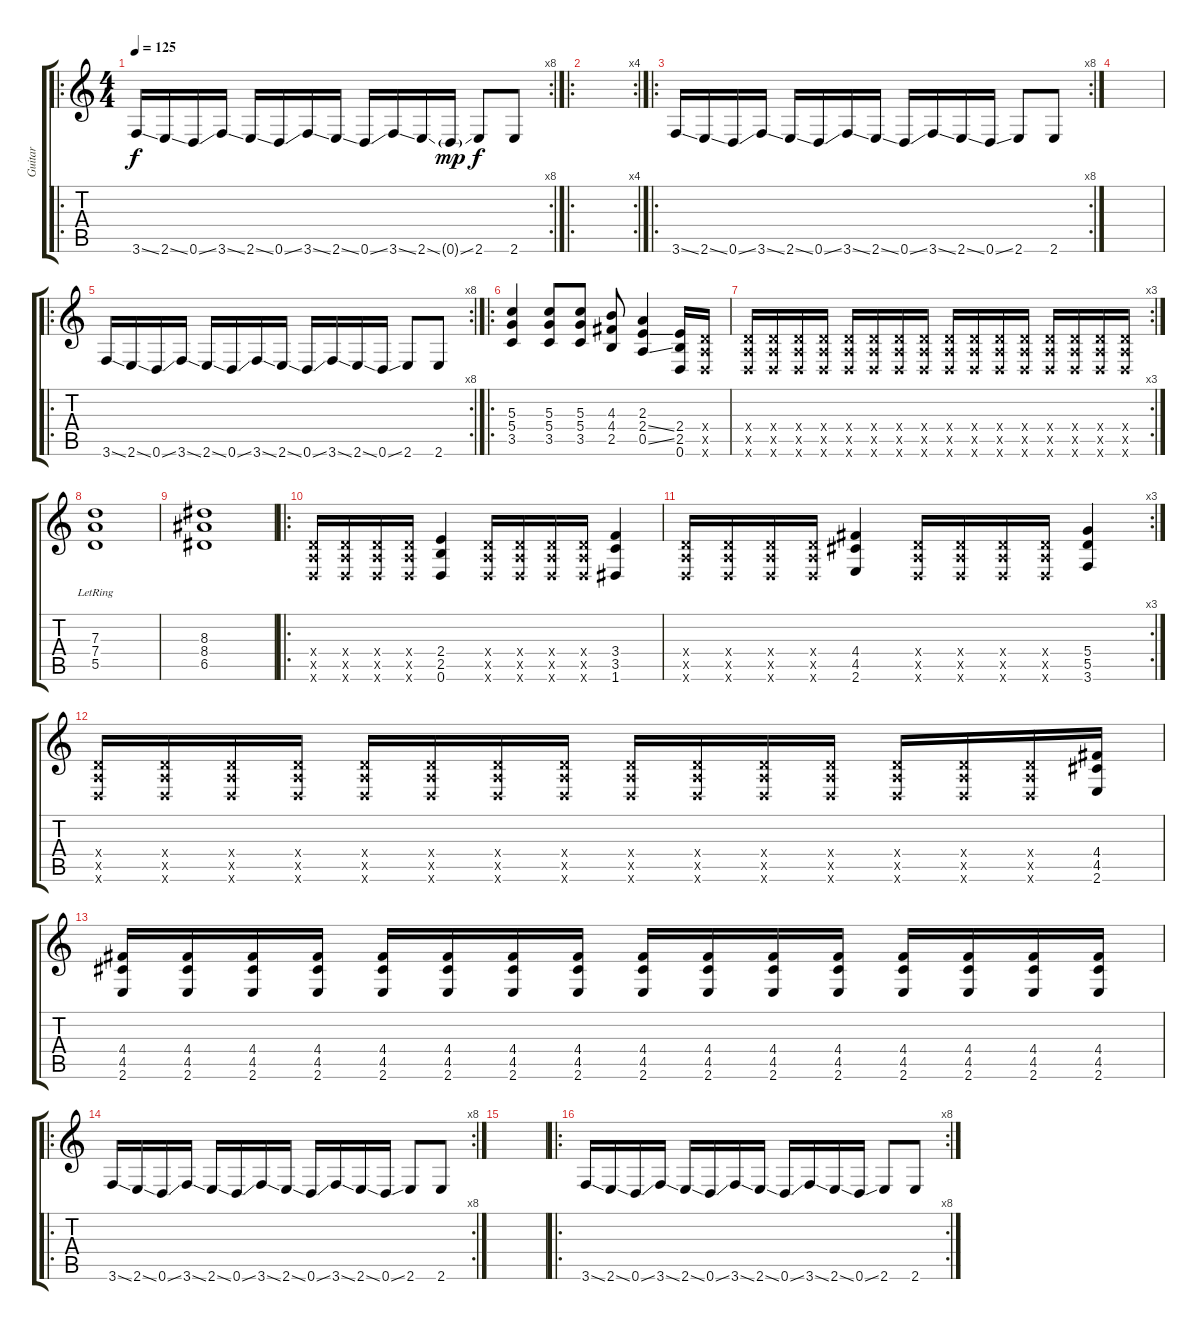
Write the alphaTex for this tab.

\track ("Guitar" "Guitar") {instrument distortionguitar}
\staff {score tabs}
\tuning (E4 B3 G3 D3 A2 D2) {hide}
\ro
\rc 8
\ts (4 4)
\tempo 125
\clef g2
\ks c
3.6{ss}.16{dy f instrument distortionguitar} 2.6{ss}.16 0.6{ss}.16 3.6{ss}.16 2.6{ss}.16 0.6{ss}.16 3.6{ss}.16 2.6{ss}.16 0.6{ss}.16 3.6{ss}.16 2.6{ss}.16 0.6{ss g}.16{dy mp} 2.6.8{dy f} 2.6.8 |
\ro
\rc 4
|
\ro
\rc 8
3.6{ss}.16 2.6{ss}.16 0.6{ss}.16 3.6{ss}.16 2.6{ss}.16 0.6{ss}.16 3.6{ss}.16 2.6{ss}.16 0.6{ss}.16 3.6{ss}.16 2.6{ss}.16 0.6{ss}.16 2.6.8 2.6.8 |
|
\ro
\rc 8
3.6{ss}.16 2.6{ss}.16 0.6{ss}.16 3.6{ss}.16 2.6{ss}.16 0.6{ss}.16 3.6{ss}.16 2.6{ss}.16 0.6{ss}.16 3.6{ss}.16 2.6{ss}.16 0.6{ss}.16 2.6.8 2.6.8 |
\ro
(5.3 5.4 3.5).4 (5.3 5.4 3.5).8 (5.3 5.4 3.5).8 (4.3 4.4 2.5).8 (2.3 2.4{ss} 0.5{ss}).4 (2.4 2.5 0.6).16 (0.4{x} 0.5{x} 0.6{x}).16 |
\rc 3
(0.4{x} 0.5{x} 0.6{x}).16 (0.4{x} 0.5{x} 0.6{x}).16 (0.4{x} 0.5{x} 0.6{x}).16 (0.4{x} 0.5{x} 0.6{x}).16 (0.4{x} 0.5{x} 0.6{x}).16 (0.4{x} 0.5{x} 0.6{x}).16 (0.4{x} 0.5{x} 0.6{x}).16 (0.4{x} 0.5{x} 0.6{x}).16 (0.4{x} 0.5{x} 0.6{x}).16 (0.4{x} 0.5{x} 0.6{x}).16 (0.4{x} 0.5{x} 0.6{x}).16 (0.4{x} 0.5{x} 0.6{x}).16 (0.4{x} 0.5{x} 0.6{x}).16 (0.4{x} 0.5{x} 0.6{x}).16 (0.4{x} 0.5{x} 0.6{x}).16 (0.4{x} 0.5{x} 0.6{x}).16 |
(7.3{lr} 7.4{lr} 5.5{lr}).1 |
(8.3 8.4 6.5).1 |
\ro
(0.4{x} 0.5{x} 0.6{x}).16 (0.4{x} 0.5{x} 0.6{x}).16 (0.4{x} 0.5{x} 0.6{x}).16 (0.4{x} 0.5{x} 0.6{x}).16 (2.4 2.5 0.6).4 (0.4{x} 0.5{x} 0.6{x}).16 (0.4{x} 0.5{x} 0.6{x}).16 (0.4{x} 0.5{x} 0.6{x}).16 (0.4{x} 0.5{x} 0.6{x}).16 (3.4 3.5 1.6).4 |
\rc 3
(0.4{x} 0.5{x} 0.6{x}).16 (0.4{x} 0.5{x} 0.6{x}).16 (0.4{x} 0.5{x} 0.6{x}).16 (0.4{x} 0.5{x} 0.6{x}).16 (4.4 4.5 2.6).4 (0.4{x} 0.5{x} 0.6{x}).16 (0.4{x} 0.5{x} 0.6{x}).16 (0.4{x} 0.5{x} 0.6{x}).16 (0.4{x} 0.5{x} 0.6{x}).16 (5.4 5.5 3.6).4 |
(0.4{x} 0.5{x} 0.6{x}).16 (0.4{x} 0.5{x} 0.6{x}).16 (0.4{x} 0.5{x} 0.6{x}).16 (0.4{x} 0.5{x} 0.6{x}).16 (0.4{x} 0.5{x} 0.6{x}).16 (0.4{x} 0.5{x} 0.6{x}).16 (0.4{x} 0.5{x} 0.6{x}).16 (0.4{x} 0.5{x} 0.6{x}).16 (0.4{x} 0.5{x} 0.6{x}).16 (0.4{x} 0.5{x} 0.6{x}).16 (0.4{x} 0.5{x} 0.6{x}).16 (0.4{x} 0.5{x} 0.6{x}).16 (0.4{x} 0.5{x} 0.6{x}).16 (0.4{x} 0.5{x} 0.6{x}).16 (0.4{x} 0.5{x} 0.6{x}).16 (4.4 4.5 2.6).16 |
(4.4 4.5 2.6).16 (4.4 4.5 2.6).16 (4.4 4.5 2.6).16 (4.4 4.5 2.6).16 (4.4 4.5 2.6).16 (4.4 4.5 2.6).16 (4.4 4.5 2.6).16 (4.4 4.5 2.6).16 (4.4 4.5 2.6).16 (4.4 4.5 2.6).16 (4.4 4.5 2.6).16 (4.4 4.5 2.6).16 (4.4 4.5 2.6).16 (4.4 4.5 2.6).16 (4.4 4.5 2.6).16 (4.4 4.5 2.6).16 |
\ro
\rc 8
3.6{ss}.16 2.6{ss}.16 0.6{ss}.16 3.6{ss}.16 2.6{ss}.16 0.6{ss}.16 3.6{ss}.16 2.6{ss}.16 0.6{ss}.16 3.6{ss}.16 2.6{ss}.16 0.6{ss}.16 2.6.8 2.6.8 |
|
\ro
\rc 8
3.6{ss}.16 2.6{ss}.16 0.6{ss}.16 3.6{ss}.16 2.6{ss}.16 0.6{ss}.16 3.6{ss}.16 2.6{ss}.16 0.6{ss}.16 3.6{ss}.16 2.6{ss}.16 0.6{ss}.16 2.6.8 2.6.8
